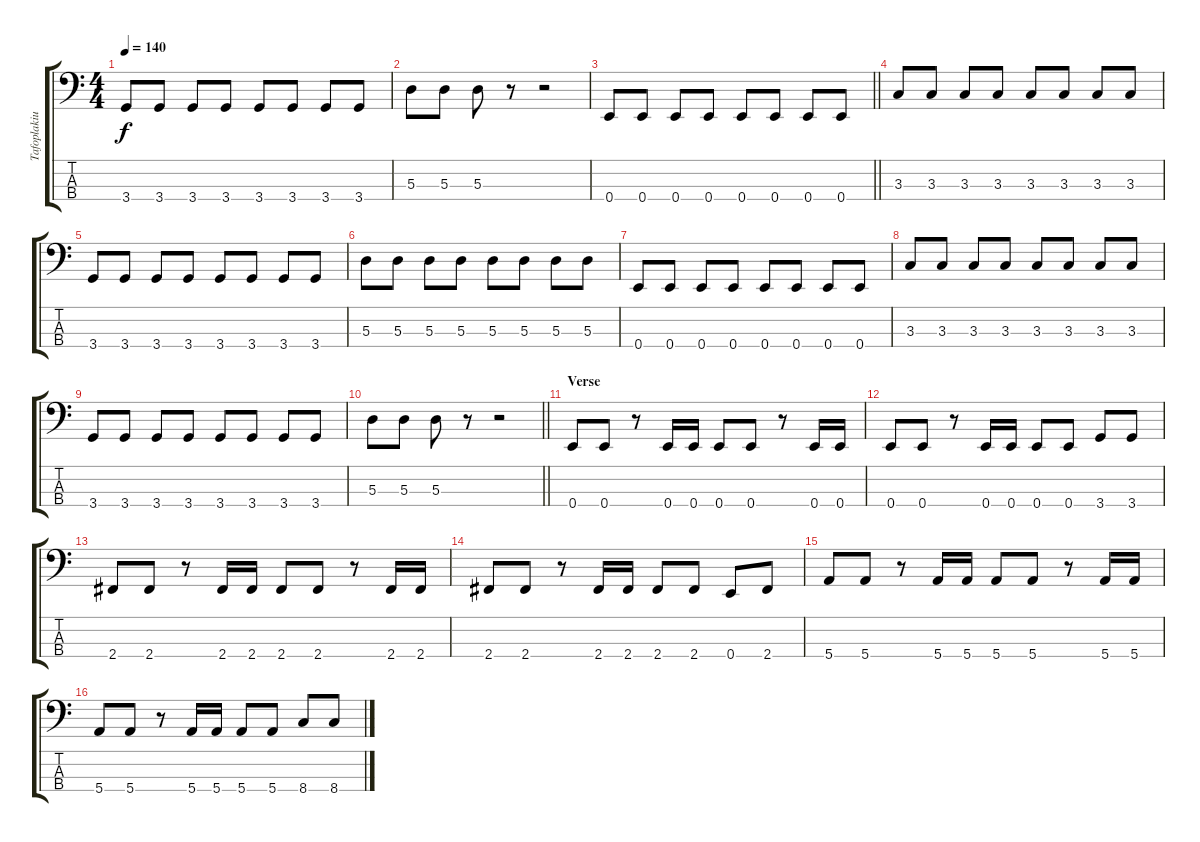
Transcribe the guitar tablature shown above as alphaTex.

\track ("Tafoplakium" "Tafoplakiu") {instrument electricbassfinger}
\staff {score tabs}
\tuning (G2 D2 A1 E1) {hide}
\ts (4 4)
\tempo 140
\clef f4
\ks c
3.4.8{dy f} 3.4.8 3.4.8 3.4.8 3.4.8 3.4.8 3.4.8 3.4.8 |
5.3.8 5.3.8 5.3.8 r.8 r.2 |
\barLineRight lightlight
0.4.8 0.4.8 0.4.8 0.4.8 0.4.8 0.4.8 0.4.8 0.4.8 |
\section ("" "")
3.3.8 3.3.8 3.3.8 3.3.8 3.3.8 3.3.8 3.3.8 3.3.8 |
3.4.8 3.4.8 3.4.8 3.4.8 3.4.8 3.4.8 3.4.8 3.4.8 |
5.3.8 5.3.8 5.3.8 5.3.8 5.3.8 5.3.8 5.3.8 5.3.8 |
0.4.8 0.4.8 0.4.8 0.4.8 0.4.8 0.4.8 0.4.8 0.4.8 |
3.3.8 3.3.8 3.3.8 3.3.8 3.3.8 3.3.8 3.3.8 3.3.8 |
3.4.8 3.4.8 3.4.8 3.4.8 3.4.8 3.4.8 3.4.8 3.4.8 |
\barLineRight lightlight
5.3.8 5.3.8 5.3.8 r.8 r.2 |
\section ("" "Verse")
0.4.8 0.4.8 r.8 0.4.16 0.4.16 0.4.8 0.4.8 r.8 0.4.16 0.4.16 |
0.4.8 0.4.8 r.8 0.4.16 0.4.16 0.4.8 0.4.8 3.4.8 3.4.8 |
2.4.8 2.4.8 r.8 2.4.16 2.4.16 2.4.8 2.4.8 r.8 2.4.16 2.4.16 |
2.4.8 2.4.8 r.8 2.4.16 2.4.16 2.4.8 2.4.8 0.4.8 2.4.8 |
5.4.8 5.4.8 r.8 5.4.16 5.4.16 5.4.8 5.4.8 r.8 5.4.16 5.4.16 |
5.4.8 5.4.8 r.8 5.4.16 5.4.16 5.4.8 5.4.8 8.4.8 8.4.8
